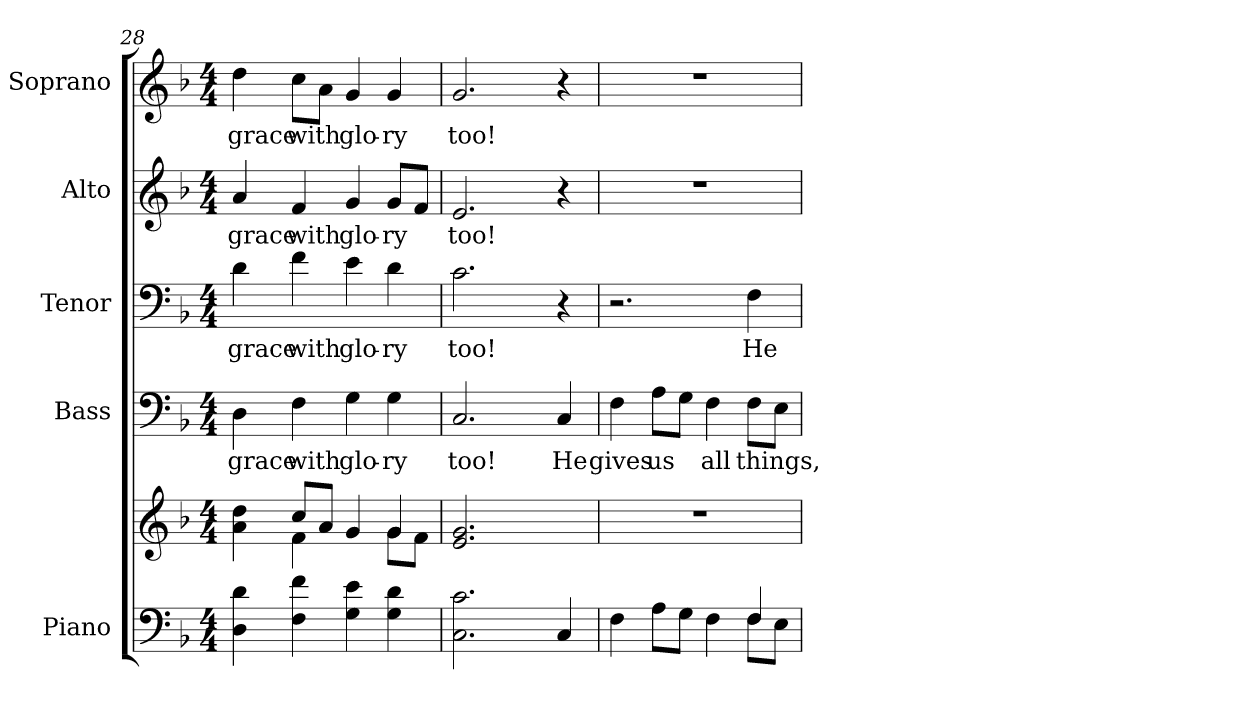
**kern	**kern	**kern	**text	**kern	**text	**kern	**text	**kern	**text
*part5	*part5	*part4	*part4	*part3	*part3	*part2	*part2	*part1	*part1
*staff6	*staff5	*staff4	*staff4	*staff3	*staff3	*staff2	*staff2	*staff1	*staff1
*I"Piano	*	*I"Bass	*	*I"Tenor	*	*I"Alto	*	*I"Soprano	*
*I'Pno.	*	*I'B.	*	*I'T.	*	*I'A.	*	*I'S.	*
*clefF4	*clefG2	*clefF4	*	*clefF4	*	*clefG2	*	*clefG2	*
*k[b-]	*k[b-]	*k[b-]	*	*k[b-]	*	*k[b-]	*	*k[b-]	*
*F:	*F:	*F:	*	*F:	*	*F:	*	*F:	*
*M4/4	*M4/4	*M4/4	*	*M4/4	*	*M4/4	*	*M4/4	*
=28	=28	=28	=28	=28	=28	=28	=28	=28	=28
*	*^	*	*	*	*	*	*	*	*
!	!	!	!	!LO:LY:b:color=#000000	!	!	!	!	!	!
!	!	!	!	!	!	!LO:LY:b:color=#000000	!	!	!	!
!	!	!	!	!	!	!	!	!LO:LY:b:color=#000000	!	!
!	!	!	!	!	!	!	!	!	!	!LO:LY:b:color=#000000
4Di\ 4di	4ai\ 4ddi	4ryy	4Di\	grace	4di\	grace	4ai/	grace	4ddi\	grace
!	!	!	!	!LO:LY:b:color=#000000	!	!	!	!	!	!
!	!	!	!	!	!	!LO:LY:b:color=#000000	!	!	!	!
!	!	!	!	!	!	!	!	!LO:LY:b:color=#000000	!	!
!	!	!	!	!	!	!	!	!	!	!LO:LY:b:color=#000000
4Fi\ 4fi	8cci/L	4fi\	4Fi\	with	4fi\	with	4fi/	with	8cci\L	with
.	8ai/J	.	.	.	.	.	.	.	8ai\J	.
!	!	!	!	!LO:LY:b:color=#000000	!	!	!	!	!	!
!	!	!	!	!	!	!LO:LY:b:color=#000000	!	!	!	!
!	!	!	!	!	!	!	!	!LO:LY:b:color=#000000	!	!
!	!	!	!	!	!	!	!	!	!	!LO:LY:b:color=#000000
4Gi\ 4ei	4gi/	4ryy	4Gi\	glo-	4ei\	glo-	4gi/	glo-	4gi/	glo-
!	!	!	!	!LO:LY:b:color=#000000	!	!	!	!	!	!
!	!	!	!	!	!	!LO:LY:b:color=#000000	!	!	!	!
!	!	!	!	!	!	!	!	!LO:LY:b:color=#000000	!	!
!	!	!	!	!	!	!	!	!	!	!LO:LY:b:color=#000000
4Gi\ 4di	4gi/	8gi\L	4Gi\	-ry	4di\	-ry	8gi/L	-ry	4gi/	-ry
.	.	8fi\J	.	.	.	.	8fi/J	.	.	.
*	*v	*v	*	*	*	*	*	*	*	*
=29	=29	=29	=29	=29	=29	=29	=29	=29	=29
*^	*	*	*	*	*	*	*	*	*
*	*	*^	*	*	*	*	*	*	*	*
!	!	!	!	!	!LO:LY:b:color=#000000	!	!	!	!	!	!
*	*	*v	*v	*	*	*	*	*	*	*	*
*	*	*^	*	*	*	*	*	*	*	*
!	!	!	!	!	!	!	!LO:LY:b:color=#000000	!	!	!	!
*	*	*v	*v	*	*	*	*	*	*	*	*
*	*	*^	*	*	*	*	*	*	*	*
!	!	!	!	!	!	!	!	!	!LO:LY:b:color=#000000	!	!
*	*	*v	*v	*	*	*	*	*	*	*	*
*	*	*^	*	*	*	*	*	*	*	*
!	!	!	!	!	!	!	!	!	!	!	!LO:LY:b:color=#000000
*	*	*v	*v	*	*	*	*	*	*	*	*
2.Ci\ 2.ci	2ryy	2.ei/ 2.gi	2.Ci/	too!	2.ci\	too!	2.ei/	too!	2.gi/	too!
.	4ryy	.	.	.	.	.	.	.	.	.
!	!	!	!	!LO:LY:b:color=#000000	!	!	!	!	!	!
4ryy	4Ci/	4ryy	4Ci/	He	4r	.	4r	.	4r	.
!!LO:LB:g=z
=30	=30	=30	=30	=30	=30	=30	=30	=30	=30	=30
!	!	!	!	!LO:LY:b:color=#000000	!	!	!	!	!	!
2.ryy	4Fi\	1r	4Fi\	gives	2.r	.	1r	.	1r	.
!	!	!	!	!LO:LY:b:color=#000000	!	!	!	!	!	!
.	8Ai\L	.	8Ai\L	us	.	.	.	.	.	.
.	8Gi\J	.	8Gi\J	.	.	.	.	.	.	.
!	!	!	!	!LO:LY:b:color=#000000	!	!	!	!	!	!
.	4Fi\	.	4Fi\	all	.	.	.	.	.	.
!	!	!	!	!LO:LY:b:color=#000000	!	!	!	!	!	!
!	!	!	!	!	!	!LO:LY:b:color=#000000	!	!	!	!
4Fi/	8Fi\L	.	8Fi\L	things,	4Fi\	He	.	.	.	.
.	8Ei\J	.	8Ei\J	.	.	.	.	.	.	.
*v	*v	*	*	*	*	*	*	*	*	*
=	=	=	=	=	=	=	=	=	=
*-	*-	*-	*-	*-	*-	*-	*-	*-	*-
